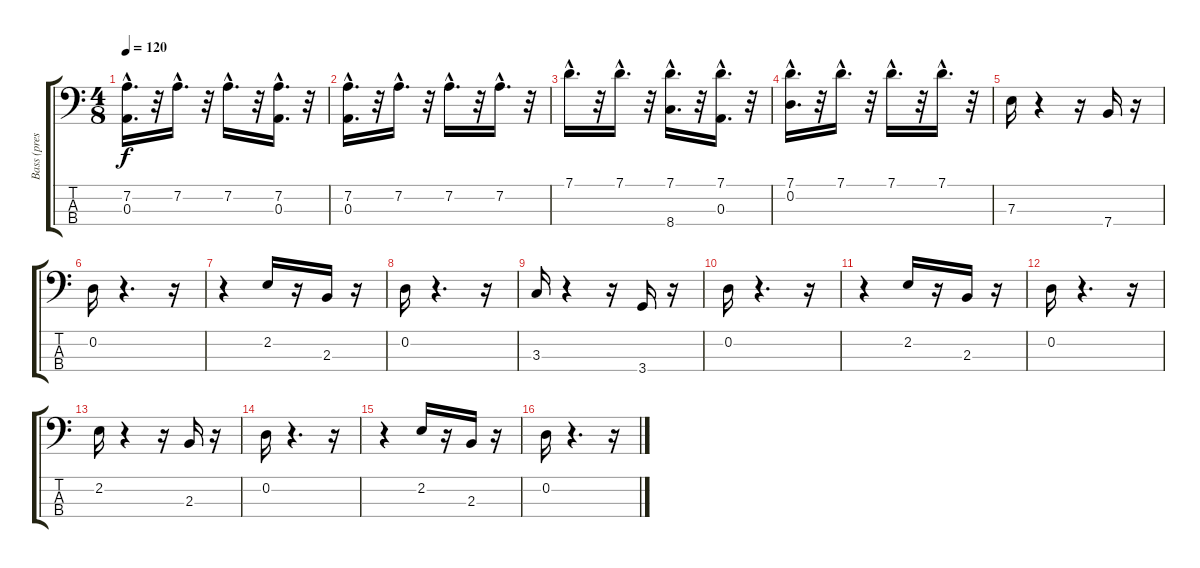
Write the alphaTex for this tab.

\track ("Bass (pressure)" "Bass (pres") {instrument fretlessbass}
\staff {score tabs}
\tuning (G2 D2 A1 E1) {hide}
\ts (4 8)
\tempo 120
\clef f4
\ks c
(7.2{hac} 0.3).16{d dy f} r.32 7.2{hac}.16{d} r.32 7.2{hac}.16{d} r.32 (7.2{hac} 0.3).16{d} r.32 |
(7.2{hac} 0.3).16{d} r.32 7.2{hac}.16{d} r.32 7.2{hac}.16{d} r.32 7.2{hac}.16{d} r.32 |
7.1{hac}.16{d} r.32 7.1{hac}.16{d} r.32 (7.1{hac} 8.4).16{d} r.32 (7.1{hac} 0.3).16{d} r.32 |
(7.1{hac} 0.2).16{d} r.32 7.1{hac}.16{d} r.32 7.1{hac}.16{d} r.32 7.1{hac}.16{d} r.32 |
7.3.16 r.4 r.16 7.4.16 r.16 |
0.2.16 r.4{d} r.16 |
r.4 2.2.16 r.16 2.3.16 r.16 |
0.2.16 r.4{d} r.16 |
3.3.16 r.4 r.16 3.4.16 r.16 |
0.2.16 r.4{d} r.16 |
r.4 2.2.16 r.16 2.3.16 r.16 |
0.2.16 r.4{d} r.16 |
2.2.16 r.4 r.16 2.3.16 r.16 |
0.2.16 r.4{d} r.16 |
r.4 2.2.16 r.16 2.3.16 r.16 |
0.2.16 r.4{d} r.16
